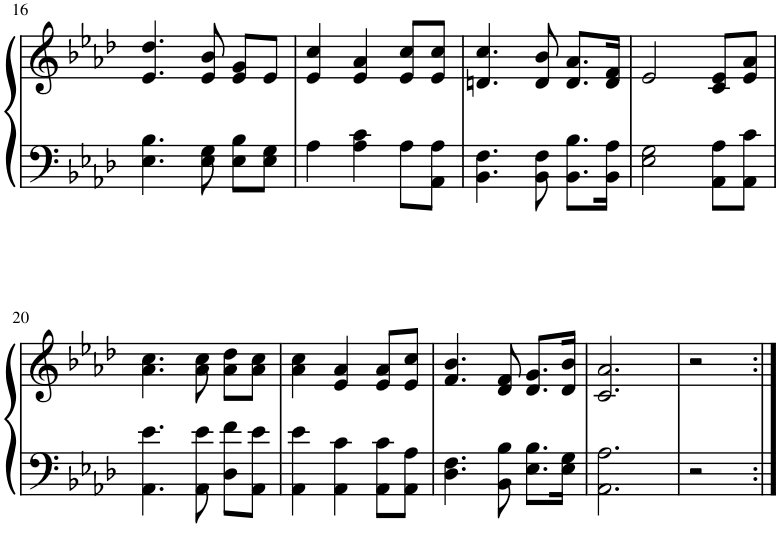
**kern	**kern
*part1	*part1
*staff2	*staff1
*I"Piano	*
*I'Pno.	*
!!LO:PB:g=z
*clefF4	*clefG2
*k[b-e-a-d-]	*k[b-e-a-d-]
*M3/4	*M3/4
=16	=16
4.E-\ 4.B-\	4.e-/ 4.dd-/
8E-\ 8G\	8e-/ 8b-/
8E-\ 8B-\L	8e-/ 8g/L
8E-\ 8G\J	8e-/J
=17	=17
4A-\	4e-/ 4cc/
4A-\ 4c\	4e-/ 4a-/
8A-\L	8e-/ 8cc/L
8AA-\ 8A-\J	8e-/ 8cc/J
=18	=18
4.BB-\ 4.F\	4.dn/ 4.cc/
8BB-\ 8F\	8d/ 8b-/
8.BB-\ 8.B-\L	8.d/ 8.a-/L
16BB-\ 16A-\Jk	16d/ 16f/Jk
=19	=19
2E-\ 2G\	2e-/
8AA-\ 8A-\L	8c/ 8e-/L
8AA-\ 8c\J	8e-/ 8a-/J
!!LO:LB:g=z
=20	=20
4.AA-\ 4.e-\	4.a-\ 4.cc\
8AA-\ 8e-\	8a-\ 8cc\
8D-\ 8f\L	8a-\ 8dd-\L
8AA-\ 8e-\J	8a-\ 8cc\J
=21	=21
4AA-\ 4e-\	4a-\ 4cc\
4AA-\ 4c\	4e-/ 4a-/
8AA-\ 8c\L	8e-/ 8a-/L
8AA-\ 8A-\J	8e-/ 8cc/J
=22	=22
4.D-\ 4.F\	4.f/ 4.b-/
8BB-\ 8B-\	8d-/ 8f/
8.E-\ 8.B-\L	8.d-/ 8.g/L
16E-\ 16G\Jk	16d-/ 16b-/Jk
=23	=23
2.AA-\ 2.A-\	2.c/ 2.a-/
=24	=24
2r	2r
=:|!	=:|!
*-	*-
